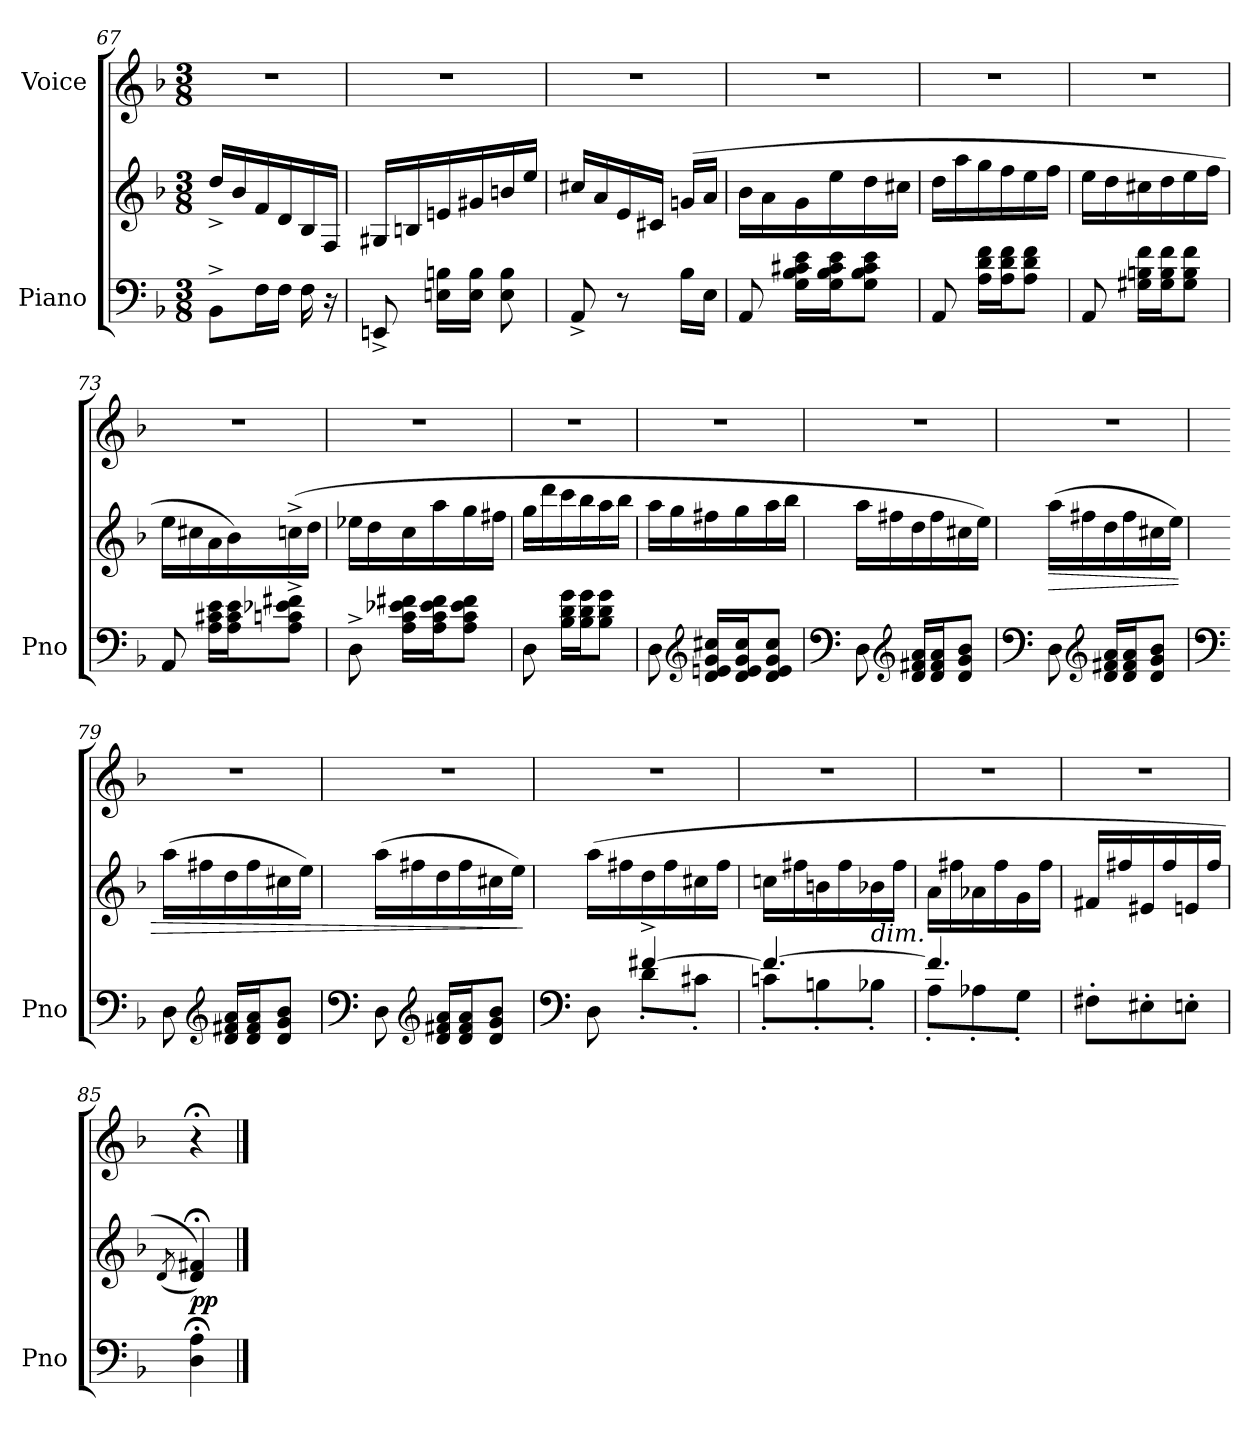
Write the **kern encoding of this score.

**kern	**kern	**dynam	**kern
*part2	*part2	*part2	*part1
*staff3	*staff2	*staff2/3	*staff1
*I"Piano	*	*	*I"Voice
*I'Pno	*	*	*
*clefF4	*clefG2	*	*clefG2
*k[b-]	*k[b-]	*	*k[b-]
*M3/8	*M3/8	*	*M3/8
=67	=67	=67	=67
8BB-^>\L	16dd^>/LL	.	4.r
.	16b-/	.	.
16F\L	16f/	.	.
16F\JJ	16d/	.	.
16F\	16B-/	.	.
16r	16F/JJ	.	.
=68	=68	=68	=68
8EEn^>/	16G#X/LL	.	4.r
.	16Bn/	.	.
16En\ 16Bn\LL	16en/	.	.
16E\ 16B\JJ	16g#X/	.	.
8E\ 8B\	16bn/	.	.
.	16ee/JJ	.	.
=69	=69	=69	=69
8AA^>/	16cc#X/LL	.	4.r
.	16a/	.	.
8r	16e/	.	.
.	16c#X/JJ	.	.
16B-\LL	(16gn/LL	.	.
16E\JJ	16a/JJ	.	.
=70	=70	=70	=70
8AA/	16b-\LL	.	4.r
.	16a\	.	.
16G\ 16B-\ 16c#X\ 16e\LL	16g\	.	.
16G\ 16B-\ 16c#\ 16e\J	16ee\	.	.
8G\ 8B-\ 8c#\ 8e\J	16dd\	.	.
.	16cc#X\JJ	.	.
=71	=71	=71	=71
8AA/	16dd\LL	.	4.r
.	16aa\	.	.
16A\ 16d\ 16f\LL	16gg\	.	.
16A\ 16d\ 16f\J	16ff\	.	.
8A\ 8d\ 8f\J	16ee\	.	.
.	16ff\JJ	.	.
=72	=72	=72	=72
8AA/	16ee\LL	.	4.r
.	16dd\	.	.
16G#X\ 16Bn\ 16f\LL	16cc#X\	.	.
16G#\ 16B\ 16f\J	16dd\	.	.
8G#\ 8B\ 8f\J	16ee\	.	.
.	16ff\JJ	.	.
=73	=73	=73	=73
8AA/	16ee\LL	.	4.r
.	16cc#X\	.	.
16A\ 16c#X\ 16e\LL	16a\	.	.
16A\ 16c#\ 16e\J	16b-\)	.	.
8A\^ 8cn\^ 8e-X\^ 8f#X\^J	(16ccn^\	.	.
.	16dd\JJ	.	.
=74	=74	=74	=74
8D^\	16ee-X\LL	.	4.r
.	16dd\	.	.
16A\ 16c\ 16e-X\ 16f#X\LL	16cc\	.	.
16A\ 16c\ 16e-\ 16f#\J	16aa\	.	.
8A\ 8c\ 8e-\ 8f#\J	16gg\	.	.
.	16ff#X\JJ	.	.
=75	=75	=75	=75
8D\	16gg\LL	.	4.r
.	16ddd\	.	.
16B-\ 16d\ 16g\LL	16ccc\	.	.
16B-\ 16d\ 16g\J	16bb-\	.	.
8B-\ 8d\ 8g\J	16aa\	.	.
.	16bb-\JJ	.	.
=76	=76	=76	=76
8D\	16aa\LL	.	4.r
.	16gg\	.	.
*clefG2	*	*	*
16d/ 16en/ 16g/ 16cc#X/LL	16ff#X\	.	.
16d/ 16e/ 16g/ 16cc#/J	16gg\	.	.
8d/ 8e/ 8g/ 8cc#/J	16aa\	.	.
.	16bb-\JJ	.	.
=77	=77	=77	=77
*clefF4	*	*	*
8D\	16aa\LL	.	4.r
.	16ff#X\	.	.
*clefG2	*	*	*
16d/ 16f#X/ 16a/LL	16dd\	.	.
16d/ 16f#/ 16a/J	16ff#\	.	.
8d/ 8g/ 8b-/J	16cc#X\	.	.
.	16ee\JJ)	.	.
=78	=78	=78	=78
*clefF4	*	*	*
!	!	!LO:HP:b	!
8D\	(16aa\LL	>	4.r
.	16ff#X\	.	.
*clefG2	*	*	*
16d/ 16f#X/ 16a/LL	16dd\	.	.
16d/ 16f#/ 16a/J	16ff#\	.	.
8d/ 8g/ 8b-/J	16cc#X\	.	.
.	16ee\JJ)	.	.
=79	=79	=79	=79
*clefF4	*	*	*
8D\	(16aa\LL	.	4.r
.	16ff#X\	.	.
*clefG2	*	*	*
16d/ 16f#X/ 16a/LL	16dd\	.	.
16d/ 16f#/ 16a/J	16ff#\	.	.
8d/ 8g/ 8b-/J	16cc#X\	.	.
.	16ee\JJ)	.	.
=80	=80	=80	=80
*clefF4	*	*	*
8D\	(16aa\LL	.	4.r
.	16ff#X\	.	.
*clefG2	*	*	*
16d/ 16f#X/ 16a/LL	16dd\	.	.
16d/ 16f#/ 16a/J	16ff#\	.	.
8d/ 8g/ 8b-/J	16cc#X\	.	.
.	16ee\JJ)	.	.
.	.	]	.
=81	=81	=81	=81
*clefF4	*	*	*
*^	*	*	*
8D\	8ryy	(16aa\LL	.	4.r
.	.	16ff#X\	.	.
[4f#X^/	8d'\L	16dd\	.	.
.	.	16ff#\	.	.
.	8c#X'\J	16cc#X\	.	.
.	.	16ff#\JJ	.	.
=82	=82	=82	=82	=82
4.f#/_	8cn'\L	16ccn\LL	.	4.r
.	.	16ff#X\	.	.
.	8Bn'\	16bn\	.	.
.	.	16ff#\	.	.
!	!	!LO:TX:b:i:t=dim.	!	!
.	8B-X'\J	16b-X\	.	.
.	.	16ff#\JJ	.	.
=83	=83	=83	=83	=83
4.f#/]	8A'\L	16a\LL	.	4.r
.	.	16ff#X\	.	.
.	8A-X'\	16a-X\	.	.
.	.	16ff#\	.	.
.	8G'\J	16g\	.	.
.	.	16ff#\JJ	.	.
*v	*v	*	*	*
=84	=84	=84	=84
8F#X'<\L	16f#X/LL	.	4.r
.	16ff#X/	.	.
8E#X'<\	16e#X/	.	.
.	16ff#/	.	.
8En'<\J	16en/	.	.
.	16ff#/JJ	.	.
=85	=85	=85	=85
.	(8qd/	.	.
!	!	!LO:DY:b	!
4D\;< 4A\;<	4d/;< 4f#X/;<))	pp	4r;<
==	==	==	==
*-	*-	*-	*-
